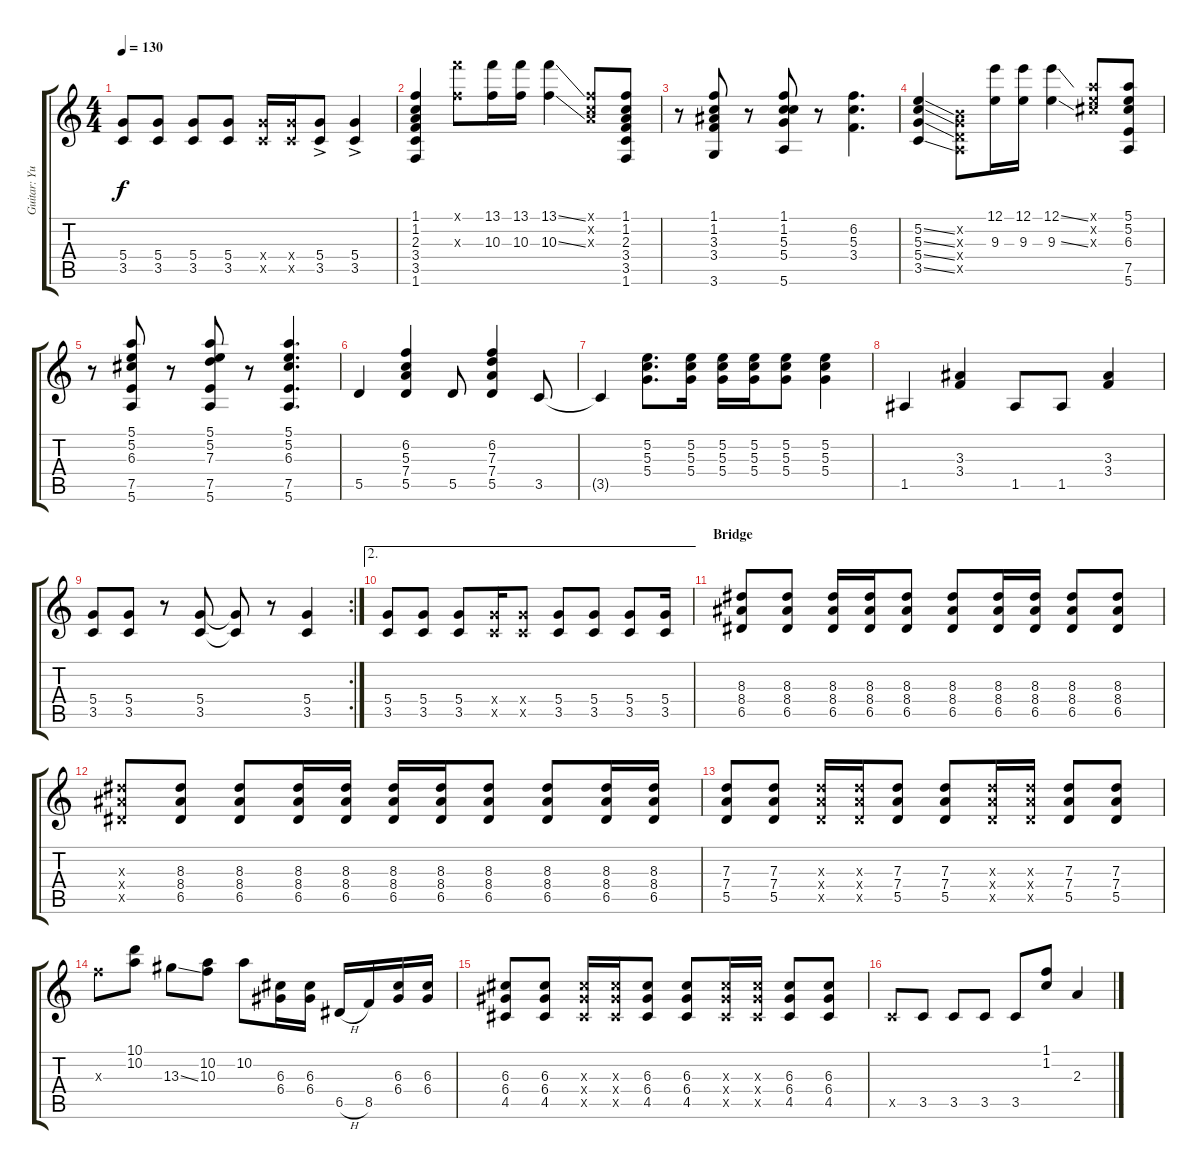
\track ("Guitar: Yui Hirasawa" "Guitar: Yu") {instrument distortionguitar}
\staff {score tabs}
\tuning (E4 B3 G3 D3 A2 E2) {hide}
\ts (4 4)
\tempo 130
\clef g2
\ks c
(5.4{t} 3.5{t}).8{dy f} (5.4 3.5).8 (5.4 3.5).8 (5.4 3.5).8 (5.4{x} 3.5{x}).16 (5.4{x} 3.5{x}).16 (5.4 3.5{ac}).8 (5.4 3.5{ac}).4 |
(1.1 1.2 2.3 3.4 3.5 1.6).4 (13.1{x} 10.3{x}).8 (13.1 10.3).16 (13.1 10.3).16 (13.1{ss} 10.3{ss}).4 (1.1{x} 1.2{x} 2.3{x}).8 (1.1 1.2 2.3 3.4 3.5 1.6).8 |
r.8 (1.1 1.2 3.3 3.4 3.6).8 r.8 (1.1 1.2 5.3 5.4 5.6).8 r.8 (6.2 5.3 3.4).4{d} |
(5.2{ss} 5.3{ss} 5.4{ss} 3.5{ss}).4 (0.2{x} 0.3{x} 0.4{x} 0.5{x}).8 (12.1 9.3).16 (12.1 9.3).16 (12.1{ss} 9.3{ss}).4 (5.1{x} 5.2{x} 6.3{x}).8 (5.1 5.2 6.3 7.5 5.6).8 |
r.8 (5.1 5.2 6.3 7.5 5.6).8 r.8 (5.1 5.2 7.3 7.5 5.6).8 r.8 (5.1 5.2 6.3 7.5 5.6).4{d} |
5.5.4 (6.2 5.3 7.4 5.5).4 5.5.8 (6.2 7.3 7.4 5.5).4 3.5.8 |
3.5{t}.4 (5.2 5.3 5.4).8{d} (5.2 5.3 5.4).16 (5.2 5.3 5.4).16 (5.2 5.3 5.4).16 (5.2 5.3 5.4).8 (5.2 5.3 5.4).4 |
1.5.4 (3.3 3.4).4 1.5.8 1.5.8 (3.3 3.4).4 |
\rc 2
(5.4 3.5).8 (5.4 3.5).8 r.8 (5.4 3.5).8 (5.4{t} 3.5{t}).8 r.8 (5.4 3.5).4 |
\ae 2
(5.4 3.5).8 (5.4 3.5).8 (5.4 3.5).8 (5.4{x} 3.5{x}).16 (5.4{x} 3.5{x}).8 (5.4 3.5).8 (5.4 3.5).8 (5.4 3.5).8 (5.4 3.5).16 |
\section ("" "Bridge")
(8.3 8.4 6.5).8 (8.3 8.4 6.5).8 (8.3 8.4 6.5).16 (8.3 8.4 6.5).16 (8.3 8.4 6.5).8 (8.3 8.4 6.5).8 (8.3 8.4 6.5).16 (8.3 8.4 6.5).16 (8.3 8.4 6.5).8 (8.3 8.4 6.5).8 |
(8.3{x} 8.4{x} 6.5{x}).8 (8.3 8.4 6.5).8 (8.3 8.4 6.5).8 (8.3 8.4 6.5).16 (8.3 8.4 6.5).16 (8.3 8.4 6.5).16 (8.3 8.4 6.5).16 (8.3 8.4 6.5).8 (8.3 8.4 6.5).8 (8.3 8.4 6.5).16 (8.3 8.4 6.5).16 |
(7.3 7.4 5.5).8 (7.3 7.4 5.5).8 (7.3{x} 7.4{x} 5.5{x}).16 (7.3{x} 7.4{x} 5.5{x}).16 (7.3 7.4 5.5).8 (7.3 7.4 5.5).8 (7.3{x} 7.4{x} 5.5{x}).16 (7.3{x} 7.4{x} 5.5{x}).16 (7.3 7.4 5.5).8 (7.3 7.4 5.5).8 |
10.3{x}.8 (10.1 10.2).8 13.3{ss}.8 (10.2 10.3).8 10.2.8 (6.3 6.4).16 (6.3 6.4).16 6.5{h}.16 8.5.16 (6.3 6.4).16 (6.3 6.4).16 |
(6.3 6.4 4.5).8 (6.3 6.4 4.5).8 (6.3{x} 6.4{x} 4.5{x}).16 (6.3{x} 6.4{x} 4.5{x}).16 (6.3 6.4 4.5).8 (6.3 6.4 4.5).8 (6.3{x} 6.4{x} 4.5{x}).16 (6.3{x} 6.4{x} 4.5{x}).16 (6.3 6.4 4.5).8 (6.3 6.4 4.5).8 |
3.5{x}.8 3.5.8 3.5.8 3.5.8 3.5.8 (1.1 1.2).8 2.3.4
